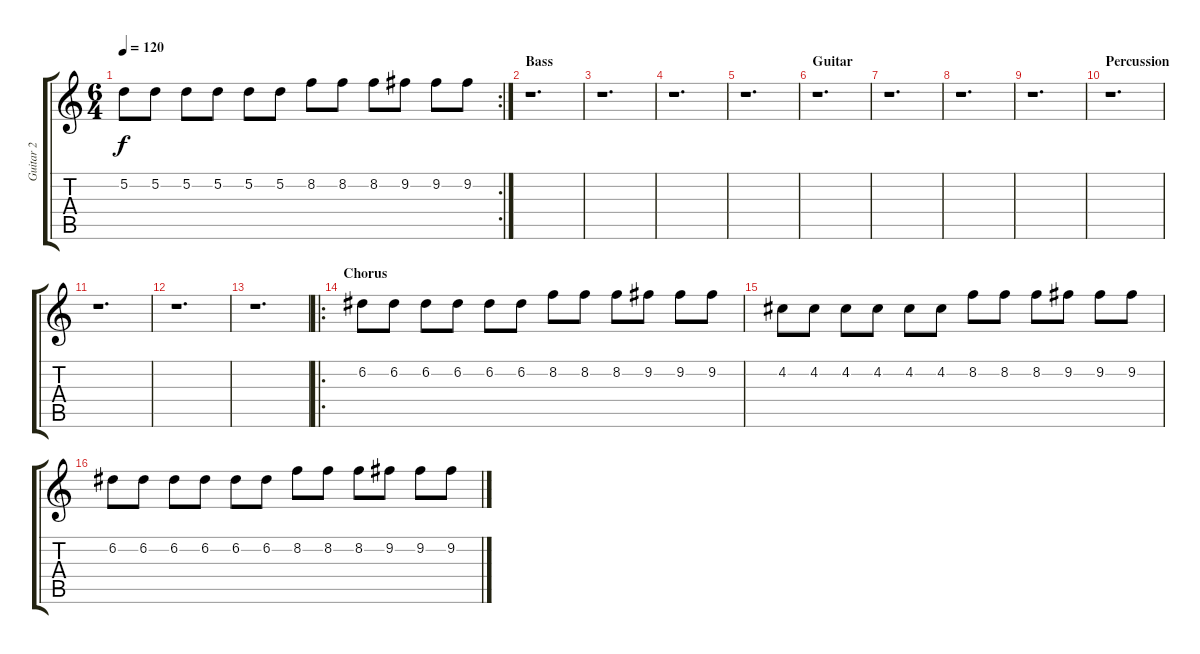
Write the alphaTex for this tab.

\track ("Guitar 2" "Guitar 2") {instrument distortionguitar}
\staff {score tabs}
\tuning (D4 A3 F3 C3 G2 C2) {hide}
\rc 2
\ts (6 4)
\tempo 120
\clef g2
\ks c
5.2.8{dy f} 5.2.8 5.2.8 5.2.8 5.2.8 5.2.8 8.2.8 8.2.8 8.2.8 9.2.8 9.2.8 9.2.8 |
\section ("" "Bass")
r.1{d} |
r.1{d} |
r.1{d} |
r.1{d} |
\section ("" "Guitar")
r.1{d} |
r.1{d} |
r.1{d} |
r.1{d} |
\section ("" "Percussion")
r.1{d} |
r.1{d} |
r.1{d} |
r.1{d} |
\ro
\section ("" "Chorus")
6.2.8 6.2.8 6.2.8 6.2.8 6.2.8 6.2.8 8.2.8 8.2.8 8.2.8 9.2.8 9.2.8 9.2.8 |
4.2.8 4.2.8 4.2.8 4.2.8 4.2.8 4.2.8 8.2.8 8.2.8 8.2.8 9.2.8 9.2.8 9.2.8 |
6.2.8 6.2.8 6.2.8 6.2.8 6.2.8 6.2.8 8.2.8 8.2.8 8.2.8 9.2.8 9.2.8 9.2.8
